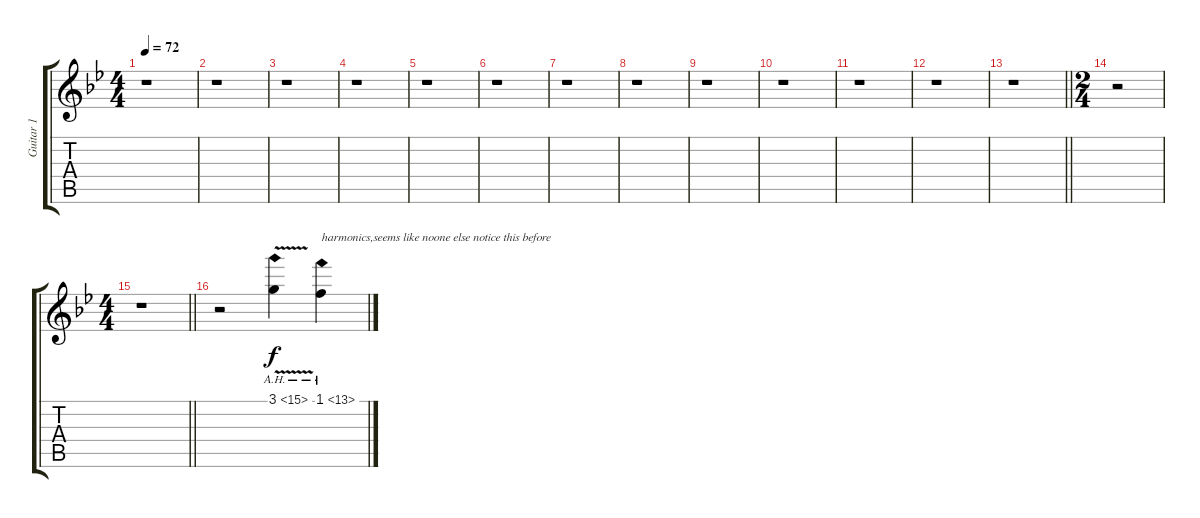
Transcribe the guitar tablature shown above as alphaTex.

\track ("Guitar 1" "Guitar 1") {instrument distortionguitar}
\staff {score tabs}
\tuning (E4 B3 G3 D3 A2 E2) {hide}
\ts (4 4)
\tempo 72
\clef g2
\ks bb
r.1{dy f} |
r.1 |
r.1 |
r.1 |
r.1 |
r.1 |
r.1 |
r.1 |
r.1 |
r.1 |
r.1 |
r.1 |
\barLineRight lightlight
r.1 |
\ts (2 4)
r.2 |
\ts (4 4)
\barLineRight lightlight
r.1 |
r.2{volume 12 balance 8 instrument electricguitarjazz} 3.1{ah 12 v}.4 1.1{ah 12}.4{txt "harmonics,seems like noone else notice this before"}
